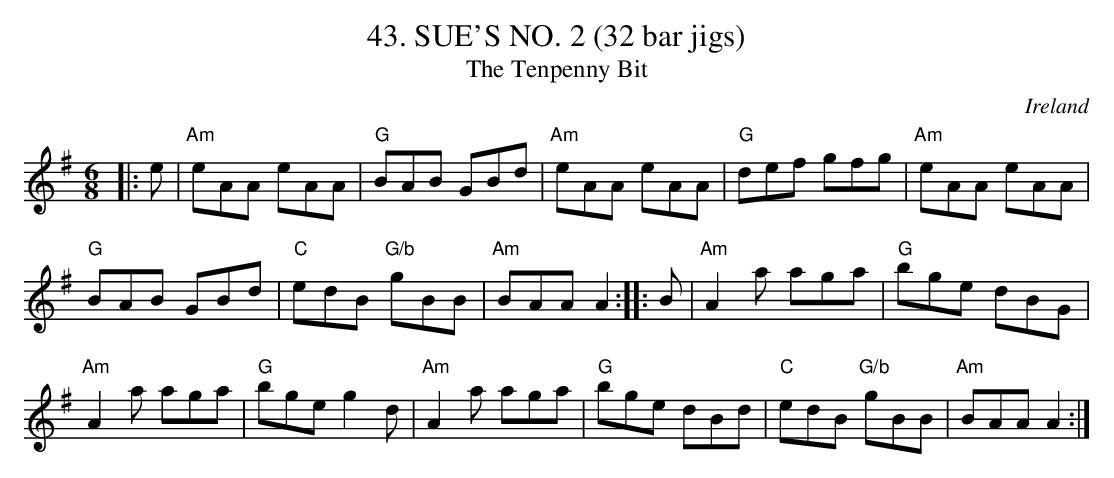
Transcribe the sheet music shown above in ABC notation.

X:1
T:43. SUE'S NO. 2 (32 bar jigs)
T: The Tenpenny Bit
O: Ireland
M: 6/8
L: 1/8
K: G
|:e|\
"Am"eAA eAA|"G"BAB GBd|"Am"eAA eAA|"G"def gfg|\
"Am"eAA eAA|
"G"BAB GBd|"C"edB "G/b"gBB|"Am"BAA A2::\
B|\
"Am"A2a aga|"G"bge dBG|
"Am"A2a aga|"G"bge g2d|\
"Am"A2a aga|"G"bge dBd|"C"edB "G/b"gBB|"Am"BAA A2:|
